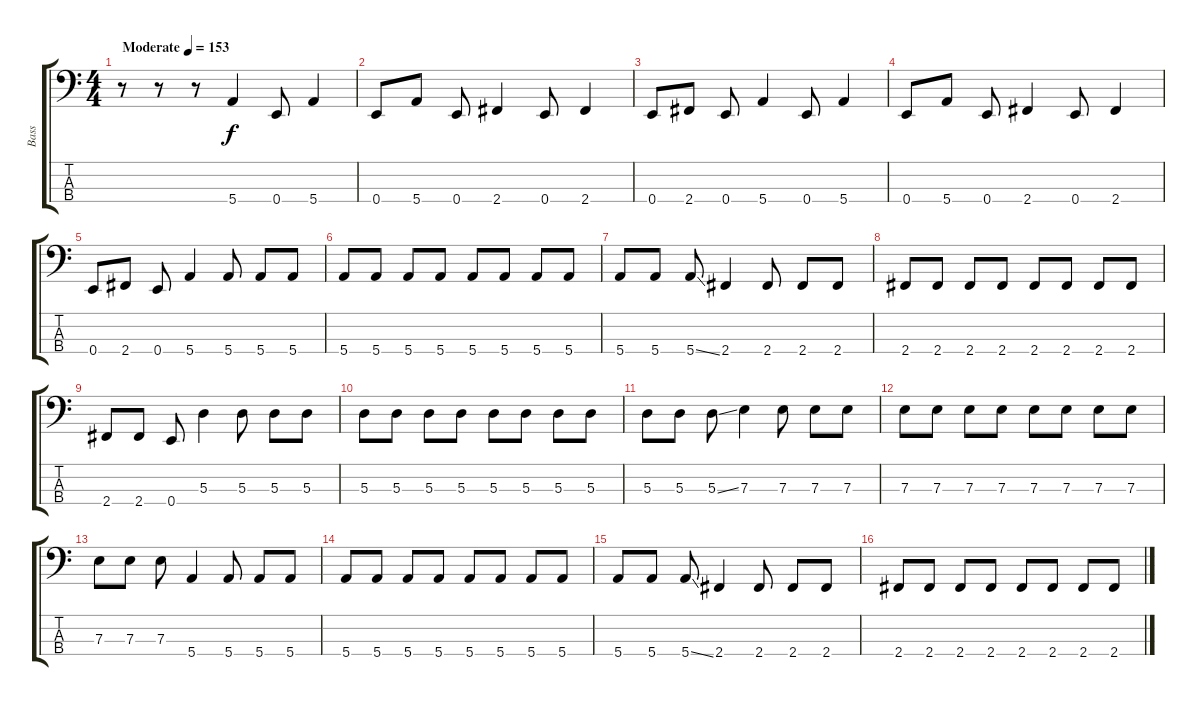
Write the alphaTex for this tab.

\track ("Bass" "Bass") {instrument electricbasspick}
\staff {score tabs}
\tuning (G2 D2 A1 E1) {hide}
\ts (4 4)
\tempo (153 "Moderate")
\clef f4
\ks c
r.8{dy f instrument electricbasspick} r.8 r.8 5.4.4 0.4.8 5.4.4 |
0.4.8 5.4.8 0.4.8 2.4.4 0.4.8 2.4.4 |
0.4.8 2.4.8 0.4.8 5.4.4 0.4.8 5.4.4 |
0.4.8 5.4.8 0.4.8 2.4.4 0.4.8 2.4.4 |
0.4.8 2.4.8 0.4.8 5.4.4 5.4.8 5.4.8 5.4.8 |
5.4.8 5.4.8 5.4.8 5.4.8 5.4.8 5.4.8 5.4.8 5.4.8 |
5.4.8 5.4.8 5.4{ss}.8 2.4.4 2.4.8 2.4.8 2.4.8 |
2.4.8 2.4.8 2.4.8 2.4.8 2.4.8 2.4.8 2.4.8 2.4.8 |
2.4.8 2.4.8 0.4.8 5.3.4 5.3.8 5.3.8 5.3.8 |
5.3.8 5.3.8 5.3.8 5.3.8 5.3.8 5.3.8 5.3.8 5.3.8 |
5.3.8 5.3.8 5.3{ss}.8 7.3.4 7.3.8 7.3.8 7.3.8 |
7.3.8 7.3.8 7.3.8 7.3.8 7.3.8 7.3.8 7.3.8 7.3.8 |
7.3.8 7.3.8 7.3.8 5.4.4 5.4.8 5.4.8 5.4.8 |
5.4.8 5.4.8 5.4.8 5.4.8 5.4.8 5.4.8 5.4.8 5.4.8 |
5.4.8 5.4.8 5.4{ss}.8 2.4.4 2.4.8 2.4.8 2.4.8 |
2.4.8 2.4.8 2.4.8 2.4.8 2.4.8 2.4.8 2.4.8 2.4.8
